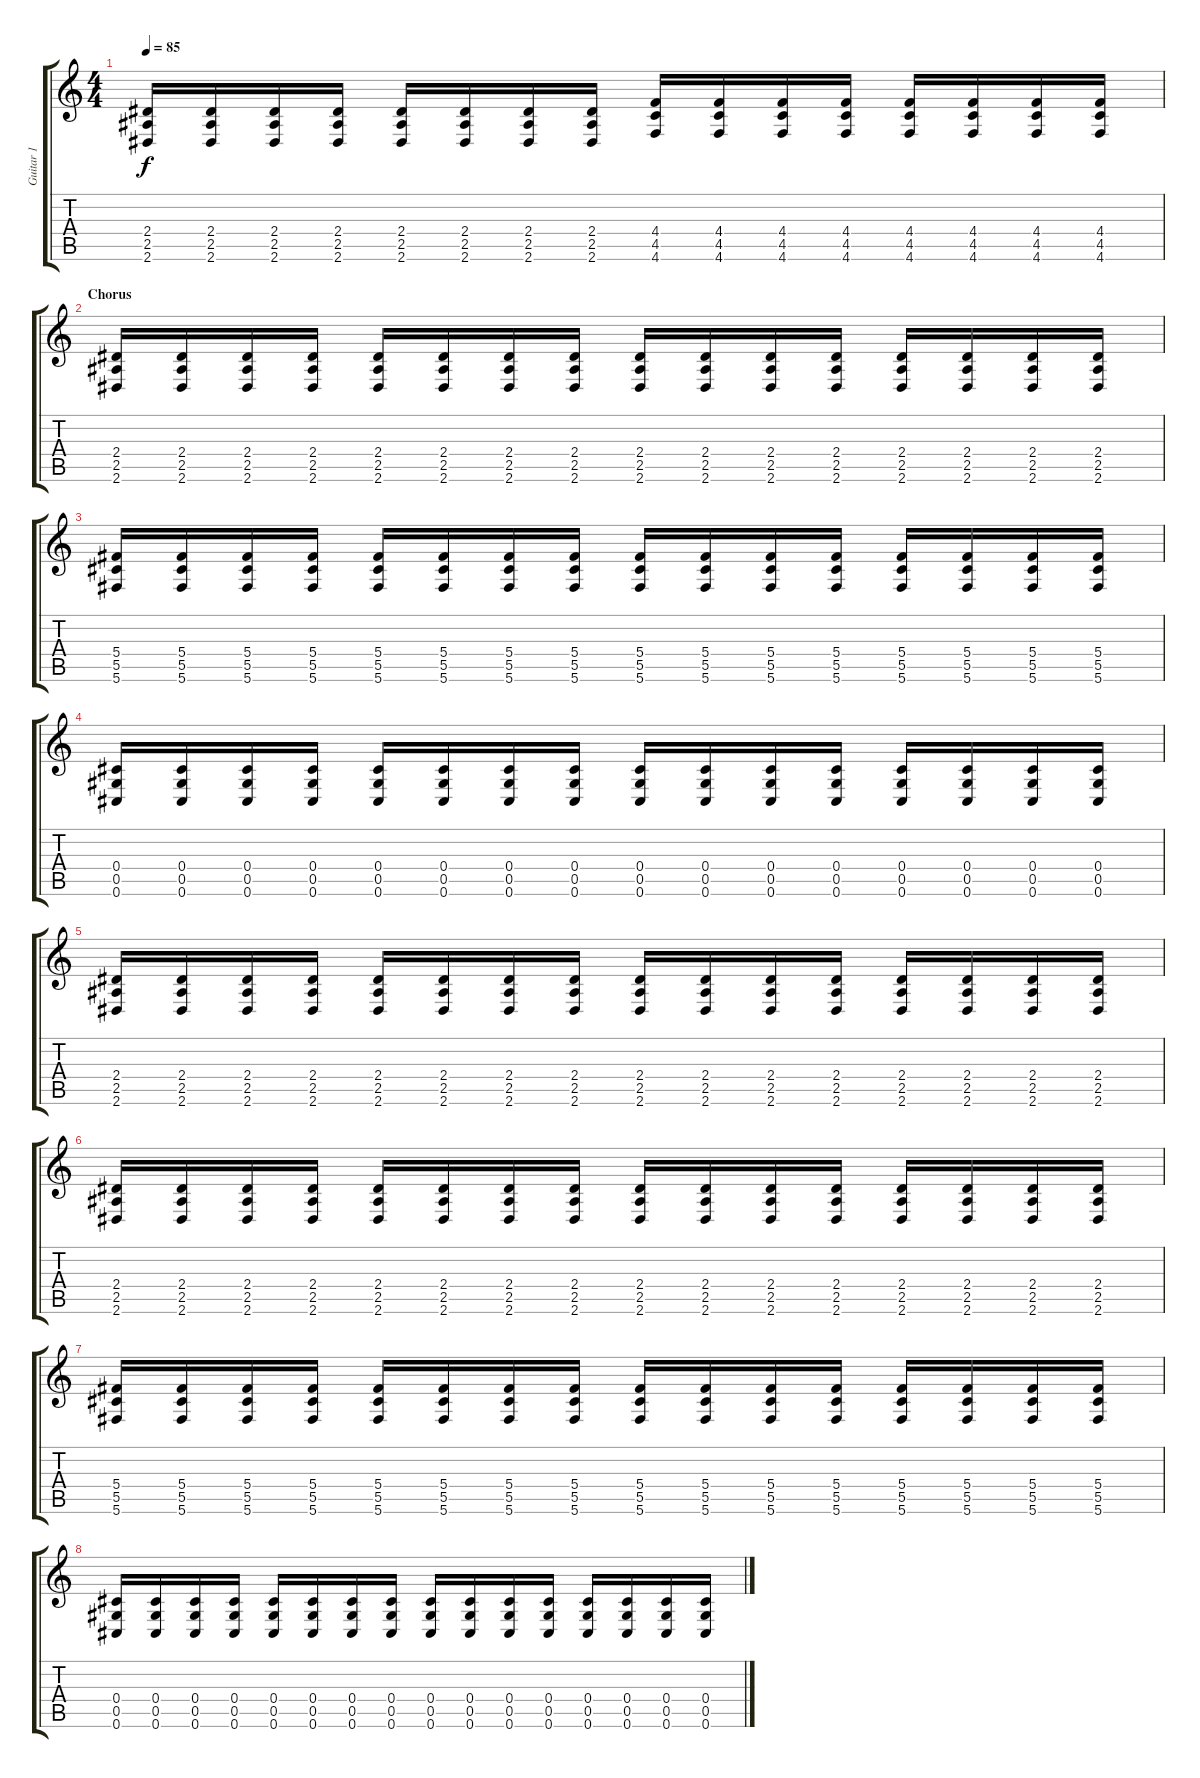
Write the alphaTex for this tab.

\track ("Guitar 1" "Guitar 1") {instrument overdrivenguitar}
\staff {score tabs}
\tuning (Db4 Bb3 Gb3 Db3 Ab2 Db2) {hide}
\ts (4 4)
\tempo 85
\clef g2
\ks c
(2.4 2.5 2.6).16{dy f} (2.4 2.5 2.6).16 (2.4 2.5 2.6).16 (2.4 2.5 2.6).16 (2.4 2.5 2.6).16 (2.4 2.5 2.6).16 (2.4 2.5 2.6).16 (2.4 2.5 2.6).16 (4.4 4.5 4.6).16 (4.4 4.5 4.6).16 (4.4 4.5 4.6).16 (4.4 4.5 4.6).16 (4.4 4.5 4.6).16 (4.4 4.5 4.6).16 (4.4 4.5 4.6).16 (4.4 4.5 4.6).16 |
\section ("" "Chorus")
(2.4 2.5 2.6).16 (2.4 2.5 2.6).16 (2.4 2.5 2.6).16 (2.4 2.5 2.6).16 (2.4 2.5 2.6).16 (2.4 2.5 2.6).16 (2.4 2.5 2.6).16 (2.4 2.5 2.6).16 (2.4 2.5 2.6).16 (2.4 2.5 2.6).16 (2.4 2.5 2.6).16 (2.4 2.5 2.6).16 (2.4 2.5 2.6).16 (2.4 2.5 2.6).16 (2.4 2.5 2.6).16 (2.4 2.5 2.6).16 |
(5.4 5.5 5.6).16 (5.4 5.5 5.6).16 (5.4 5.5 5.6).16 (5.4 5.5 5.6).16 (5.4 5.5 5.6).16 (5.4 5.5 5.6).16 (5.4 5.5 5.6).16 (5.4 5.5 5.6).16 (5.4 5.5 5.6).16 (5.4 5.5 5.6).16 (5.4 5.5 5.6).16 (5.4 5.5 5.6).16 (5.4 5.5 5.6).16 (5.4 5.5 5.6).16 (5.4 5.5 5.6).16 (5.4 5.5 5.6).16 |
(0.4 0.5 0.6).16 (0.4 0.5 0.6).16 (0.4 0.5 0.6).16 (0.4 0.5 0.6).16 (0.4 0.5 0.6).16 (0.4 0.5 0.6).16 (0.4 0.5 0.6).16 (0.4 0.5 0.6).16 (0.4 0.5 0.6).16 (0.4 0.5 0.6).16 (0.4 0.5 0.6).16 (0.4 0.5 0.6).16 (0.4 0.5 0.6).16 (0.4 0.5 0.6).16 (0.4 0.5 0.6).16 (0.4 0.5 0.6).16 |
(2.4 2.5 2.6).16 (2.4 2.5 2.6).16 (2.4 2.5 2.6).16 (2.4 2.5 2.6).16 (2.4 2.5 2.6).16 (2.4 2.5 2.6).16 (2.4 2.5 2.6).16 (2.4 2.5 2.6).16 (2.4 2.5 2.6).16 (2.4 2.5 2.6).16 (2.4 2.5 2.6).16 (2.4 2.5 2.6).16 (2.4 2.5 2.6).16 (2.4 2.5 2.6).16 (2.4 2.5 2.6).16 (2.4 2.5 2.6).16 |
(2.4 2.5 2.6).16 (2.4 2.5 2.6).16 (2.4 2.5 2.6).16 (2.4 2.5 2.6).16 (2.4 2.5 2.6).16 (2.4 2.5 2.6).16 (2.4 2.5 2.6).16 (2.4 2.5 2.6).16 (2.4 2.5 2.6).16 (2.4 2.5 2.6).16 (2.4 2.5 2.6).16 (2.4 2.5 2.6).16 (2.4 2.5 2.6).16 (2.4 2.5 2.6).16 (2.4 2.5 2.6).16 (2.4 2.5 2.6).16 |
(5.4 5.5 5.6).16 (5.4 5.5 5.6).16 (5.4 5.5 5.6).16 (5.4 5.5 5.6).16 (5.4 5.5 5.6).16 (5.4 5.5 5.6).16 (5.4 5.5 5.6).16 (5.4 5.5 5.6).16 (5.4 5.5 5.6).16 (5.4 5.5 5.6).16 (5.4 5.5 5.6).16 (5.4 5.5 5.6).16 (5.4 5.5 5.6).16 (5.4 5.5 5.6).16 (5.4 5.5 5.6).16 (5.4 5.5 5.6).16 |
(0.4 0.5 0.6).16 (0.4 0.5 0.6).16 (0.4 0.5 0.6).16 (0.4 0.5 0.6).16 (0.4 0.5 0.6).16 (0.4 0.5 0.6).16 (0.4 0.5 0.6).16 (0.4 0.5 0.6).16 (0.4 0.5 0.6).16 (0.4 0.5 0.6).16 (0.4 0.5 0.6).16 (0.4 0.5 0.6).16 (0.4 0.5 0.6).16 (0.4 0.5 0.6).16 (0.4 0.5 0.6).16 (0.4 0.5 0.6).16
